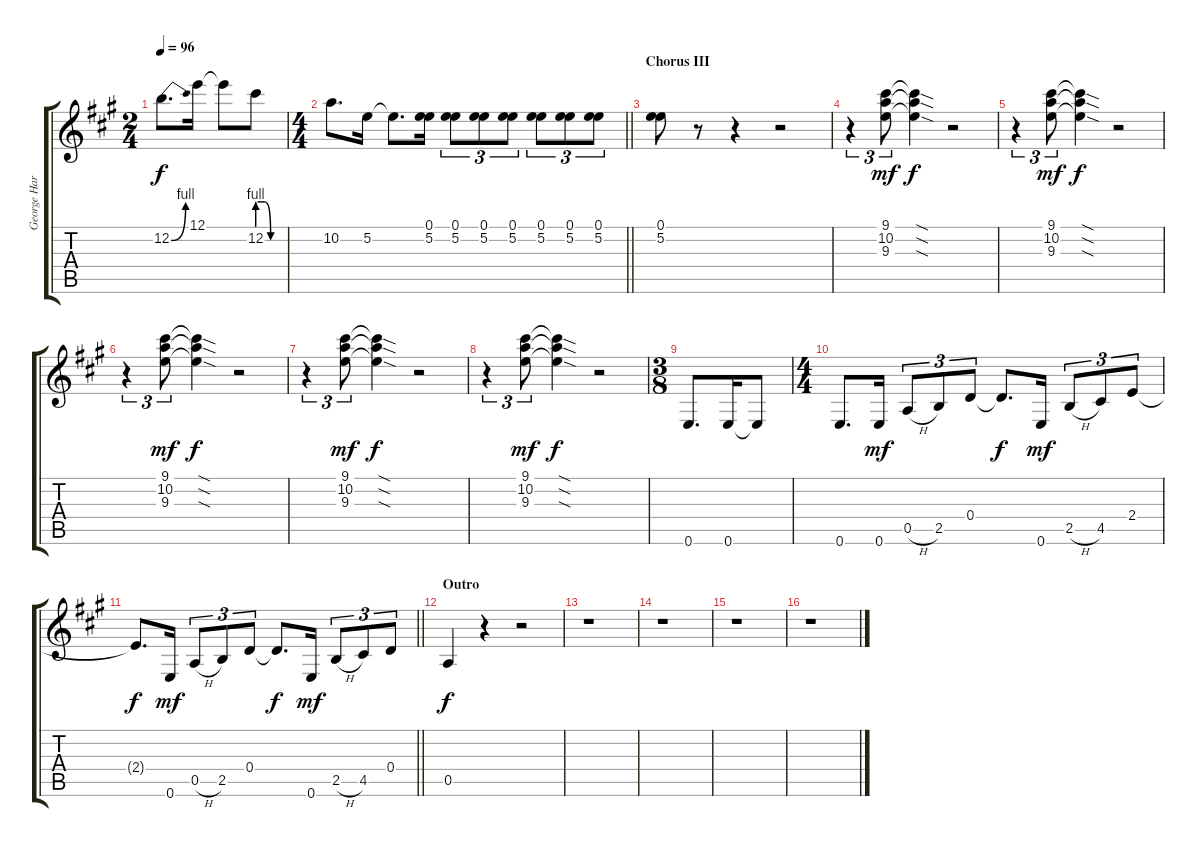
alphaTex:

\track ("George Harrison - Electric Guitar" "George Har") {instrument distortionguitar}
\staff {score tabs}
\tuning (E4 B3 G3 D3 A2 E2) {hide}
\ts (2 4)
\tempo 96
\clef g2
\ks a
12.2{be (bend 0 0 60 4)}.8{d dy f} 12.1.16 12.1{t}.8 12.2{be (custom 0 4 15 4 30 0 60 0)}.8 |
\ts (4 4)
\barLineRight lightlight
10.2.8{d} 5.2.16 5.2{t}.8{d} (0.1 5.2).16 (0.1 5.2).8{tu (3 2)} (0.1 5.2).8{tu (3 2)} (0.1 5.2).8{tu (3 2)} (0.1 5.2).8{tu (3 2)} (0.1 5.2).8{tu (3 2)} (0.1 5.2).8{tu (3 2)} |
\section ("" "Chorus III")
(0.1 5.2).8 r.8 r.4 r.2 |
r.4{tu (3 2)} (9.1 10.2 9.3).8{tu (3 2) dy mf} (9.1{sod t} 10.2{sod t} 9.3{sod t}).4{dy f} r.2 |
r.4{tu (3 2)} (9.1 10.2 9.3).8{tu (3 2) dy mf} (9.1{sod t} 10.2{sod t} 9.3{sod t}).4{dy f} r.2 |
r.4{tu (3 2)} (9.1 10.2 9.3).8{tu (3 2) dy mf} (9.1{sod t} 10.2{sod t} 9.3{sod t}).4{dy f} r.2 |
r.4{tu (3 2)} (9.1 10.2 9.3).8{tu (3 2) dy mf} (9.1{sod t} 10.2{sod t} 9.3{sod t}).4{dy f} r.2 |
r.4{tu (3 2)} (9.1 10.2 9.3).8{tu (3 2) dy mf} (9.1{sod t} 10.2{sod t} 9.3{sod t}).4{dy f} r.2 |
\ts (3 8)
0.6.8{d volume 13 instrument electricguitarclean} 0.6.16 0.6{t}.8 |
\ts (4 4)
0.6.8{d} 0.6.16{dy mf} 0.5{h}.8{tu (3 2)} 2.5.8{tu (3 2)} 0.4.8{tu (3 2)} 0.4{t}.8{d dy f} 0.6.16{dy mf} 2.5{h}.8{tu (3 2)} 4.5.8{tu (3 2)} 2.4.8{tu (3 2)} |
\barLineRight lightlight
2.4{t}.8{d dy f} 0.6.16{dy mf} 0.5{h}.8{tu (3 2)} 2.5.8{tu (3 2)} 0.4.8{tu (3 2)} 0.4{t}.8{d dy f} 0.6.16{dy mf} 2.5{h}.8{tu (3 2)} 4.5.8{tu (3 2)} 0.4.8{tu (3 2)} |
\section ("" "Outro")
0.5.4{dy f balance 11} r.4 r.2 |
r.1 |
r.1 |
r.1 |
r.1
